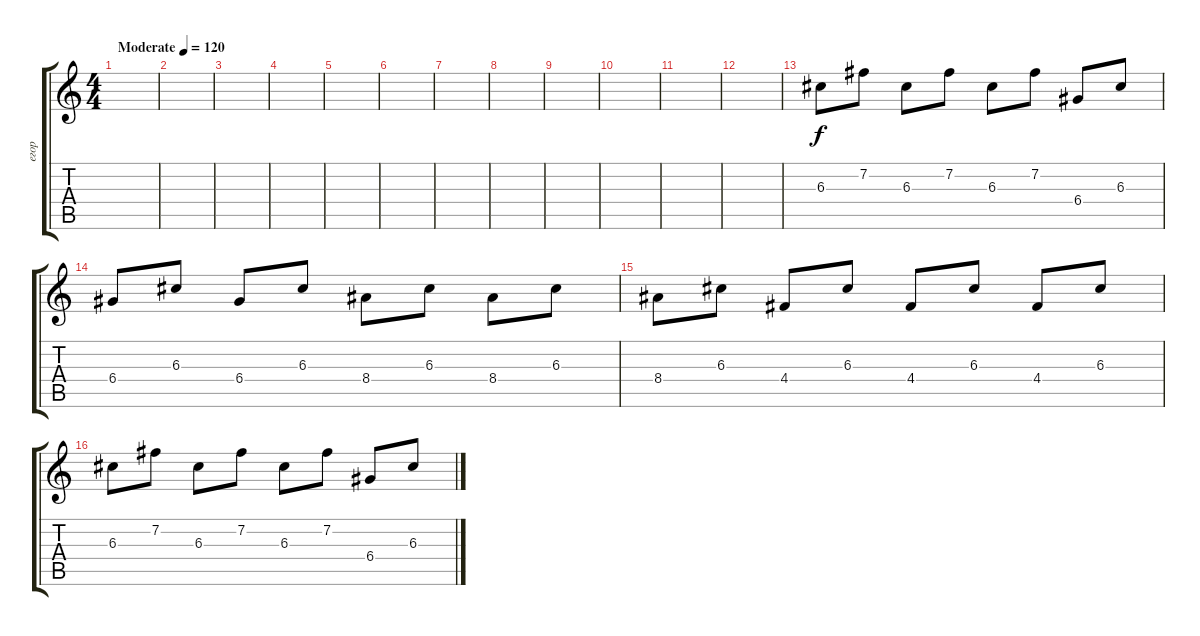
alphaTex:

\track ("егор" "егор") {instrument distortionguitar}
\staff {score tabs}
\tuning (E4 B3 G3 D3 A2 E2) {hide}
\ts (4 4)
\tempo (120 "Moderate")
\clef g2
\ks c
|
|
|
|
|
|
|
|
|
|
|
|
6.3.8 7.2.8 6.3.8 7.2.8 6.3.8 7.2.8 6.4.8 6.3.8 |
6.4.8 6.3.8 6.4.8 6.3.8 8.4.8 6.3.8 8.4.8 6.3.8 |
8.4.8 6.3.8 4.4.8 6.3.8 4.4.8 6.3.8 4.4.8 6.3.8 |
6.3.8 7.2.8 6.3.8 7.2.8 6.3.8 7.2.8 6.4.8 6.3.8
